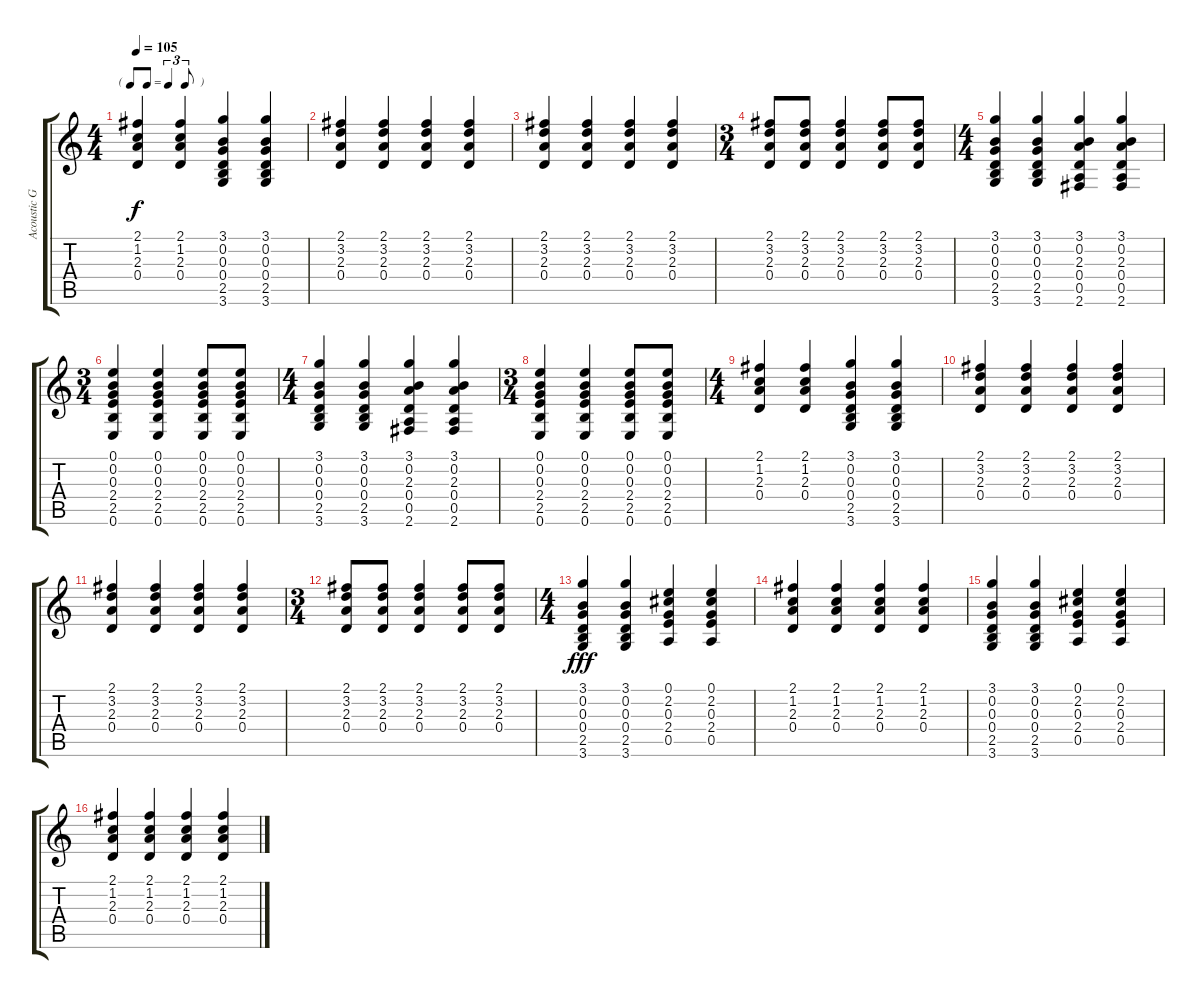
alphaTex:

\track ("Acoustic Guitar" "Acoustic G") {instrument acousticguitarsteel}
\staff {score tabs}
\tuning (E4 B3 G3 D3 A2 E2) {hide}
\ts (4 4)
\tf triplet8th
\tempo 105
\clef g2
\ks c
(2.1 1.2 2.3 0.4).4{dy f} (2.1 1.2 2.3 0.4).4 (3.1 0.2 0.3 0.4 2.5 3.6).4 (3.1 0.2 0.3 0.4 2.5 3.6).4 |
(2.1 3.2 2.3 0.4).4 (2.1 3.2 2.3 0.4).4 (2.1 3.2 2.3 0.4).4 (2.1 3.2 2.3 0.4).4 |
(2.1 3.2 2.3 0.4).4 (2.1 3.2 2.3 0.4).4 (2.1 3.2 2.3 0.4).4 (2.1 3.2 2.3 0.4).4 |
\ts (3 4)
(2.1 3.2 2.3 0.4).8 (2.1 3.2 2.3 0.4).8 (2.1 3.2 2.3 0.4).4 (2.1 3.2 2.3 0.4).8 (2.1 3.2 2.3 0.4).8 |
\ts (4 4)
(3.1 0.2 0.3 0.4 2.5 3.6).4 (3.1 0.2 0.3 0.4 2.5 3.6).4 (3.1 0.2 2.3 0.4 0.5 2.6).4 (3.1 0.2 2.3 0.4 0.5 2.6).4 |
\ts (3 4)
(0.1 0.2 0.3 2.4 2.5 0.6).4 (0.1 0.2 0.3 2.4 2.5 0.6).4 (0.1 0.2 0.3 2.4 2.5 0.6).8 (0.1 0.2 0.3 2.4 2.5 0.6).8 |
\ts (4 4)
(3.1 0.2 0.3 0.4 2.5 3.6).4 (3.1 0.2 0.3 0.4 2.5 3.6).4 (3.1 0.2 2.3 0.4 0.5 2.6).4 (3.1 0.2 2.3 0.4 0.5 2.6).4 |
\ts (3 4)
(0.1 0.2 0.3 2.4 2.5 0.6).4 (0.1 0.2 0.3 2.4 2.5 0.6).4 (0.1 0.2 0.3 2.4 2.5 0.6).8 (0.1 0.2 0.3 2.4 2.5 0.6).8 |
\ts (4 4)
(2.1 1.2 2.3 0.4).4 (2.1 1.2 2.3 0.4).4 (3.1 0.2 0.3 0.4 2.5 3.6).4 (3.1 0.2 0.3 0.4 2.5 3.6).4 |
(2.1 3.2 2.3 0.4).4 (2.1 3.2 2.3 0.4).4 (2.1 3.2 2.3 0.4).4 (2.1 3.2 2.3 0.4).4 |
(2.1 3.2 2.3 0.4).4 (2.1 3.2 2.3 0.4).4 (2.1 3.2 2.3 0.4).4 (2.1 3.2 2.3 0.4).4 |
\ts (3 4)
(2.1 3.2 2.3 0.4).8 (2.1 3.2 2.3 0.4).8 (2.1 3.2 2.3 0.4).4 (2.1 3.2 2.3 0.4).8 (2.1 3.2 2.3 0.4).8 |
\ts (4 4)
(3.1 0.2 0.3 0.4 2.5 3.6).4{dy fff} (3.1 0.2 0.3 0.4 2.5 3.6).4 (0.1 2.2 0.3 2.4 0.5).4 (0.1 2.2 0.3 2.4 0.5).4 |
(2.1 1.2 2.3 0.4).4 (2.1 1.2 2.3 0.4).4 (2.1 1.2 2.3 0.4).4 (2.1 1.2 2.3 0.4).4 |
(3.1 0.2 0.3 0.4 2.5 3.6).4 (3.1 0.2 0.3 0.4 2.5 3.6).4 (0.1 2.2 0.3 2.4 0.5).4 (0.1 2.2 0.3 2.4 0.5).4 |
(2.1 1.2 2.3 0.4).4 (2.1 1.2 2.3 0.4).4 (2.1 1.2 2.3 0.4).4 (2.1 1.2 2.3 0.4).4
